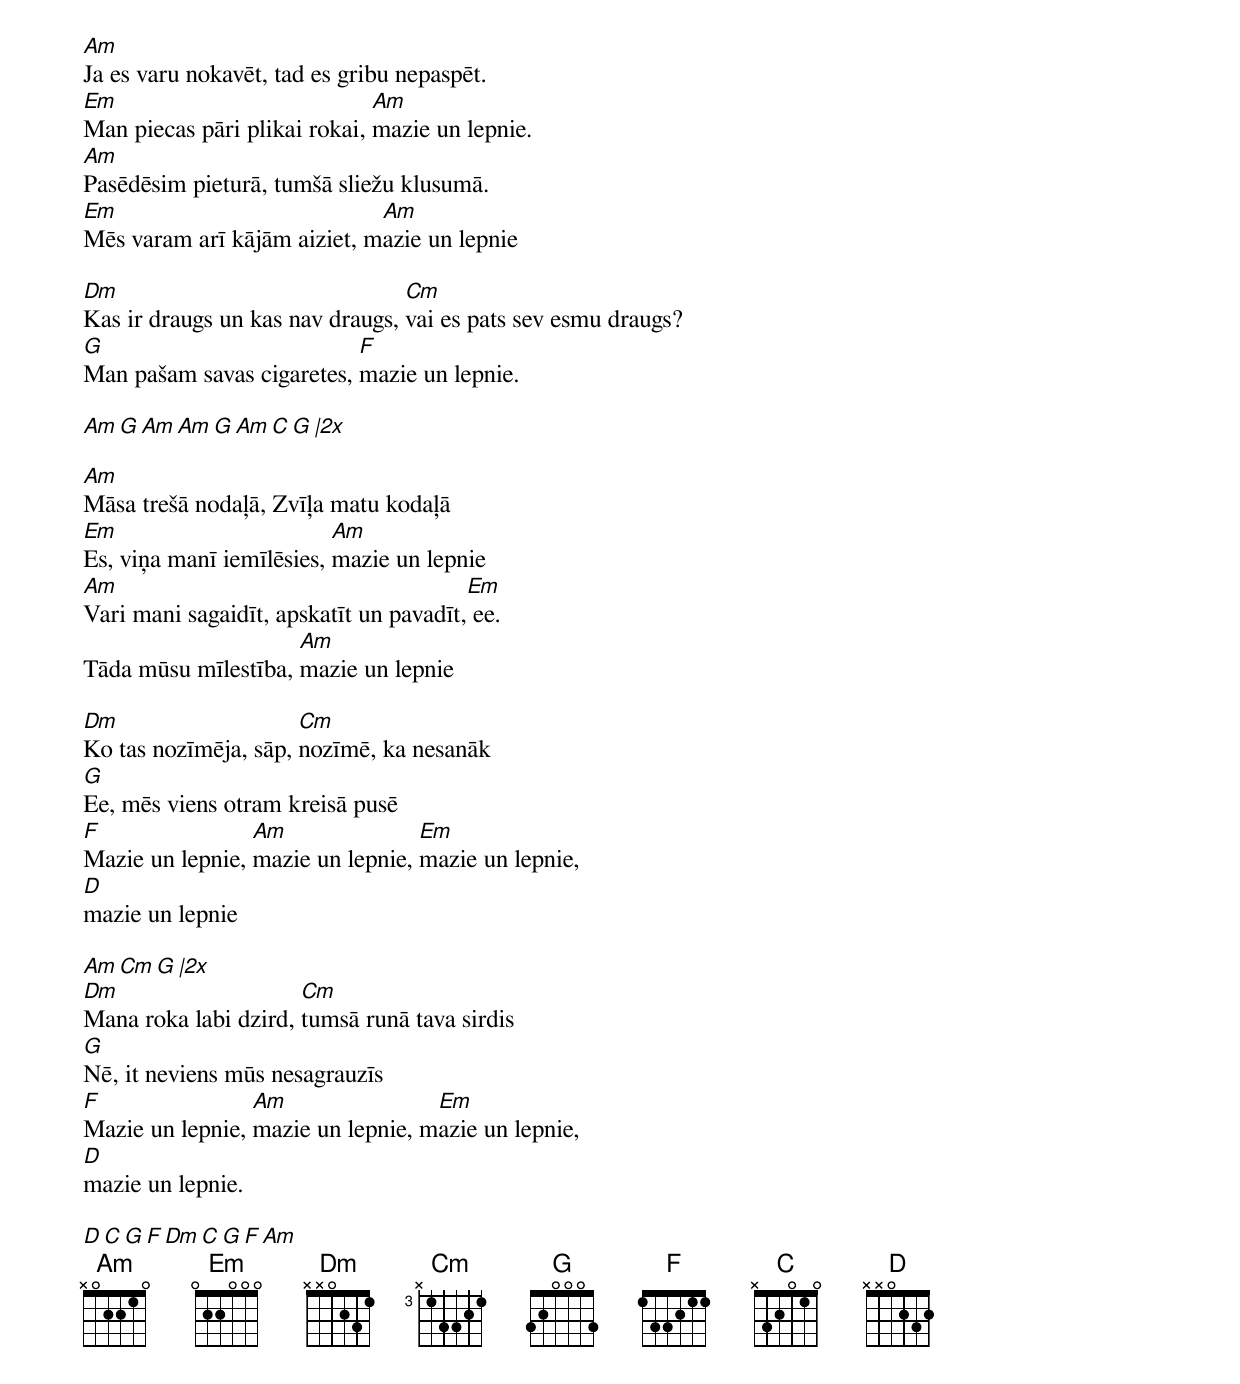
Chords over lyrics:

Am
Ja es varu nokavēt, tad es gribu nepaspēt.
Em                            Am
Man piecas pāri plikai rokai, mazie un lepnie.
Am
Pasēdēsim pieturā, tumšā sliežu klusumā.
Em                           Am
Mēs varam arī kājām aiziet, mazie un lepnie

Dm                               Cm
Kas ir draugs un kas nav draugs, vai es pats sev esmu draugs?
G                          F
Man pašam savas cigaretes, mazie un lepnie.

Am G Am Am G Am C G |2x

Am
Māsa trešā nodaļā, Zvīļa matu kodaļā
Em                        Am
Es, viņa manī iemīlēsies, mazie un lepnie
Am                                      Em
Vari mani sagaidīt, apskatīt un pavadīt, ee.
                     Am
Tāda mūsu mīlestība, mazie un lepnie

Dm                    Cm
Ko tas nozīmēja, sāp, nozīmē, ka nesanāk
G
Ee, mēs viens otram kreisā pusē
F                Am               Em
Mazie un lepnie, mazie un lepnie, mazie un lepnie,
D
mazie un lepnie

Am Cm G |2x
Dm                    Cm
Mana roka labi dzird, tumsā runā tava sirdis
G
Nē, it neviens mūs nesagrauzīs
F                Am                Em
Mazie un lepnie, mazie un lepnie, mazie un lepnie,
D
mazie un lepnie.

D C G F Dm C G F Am
